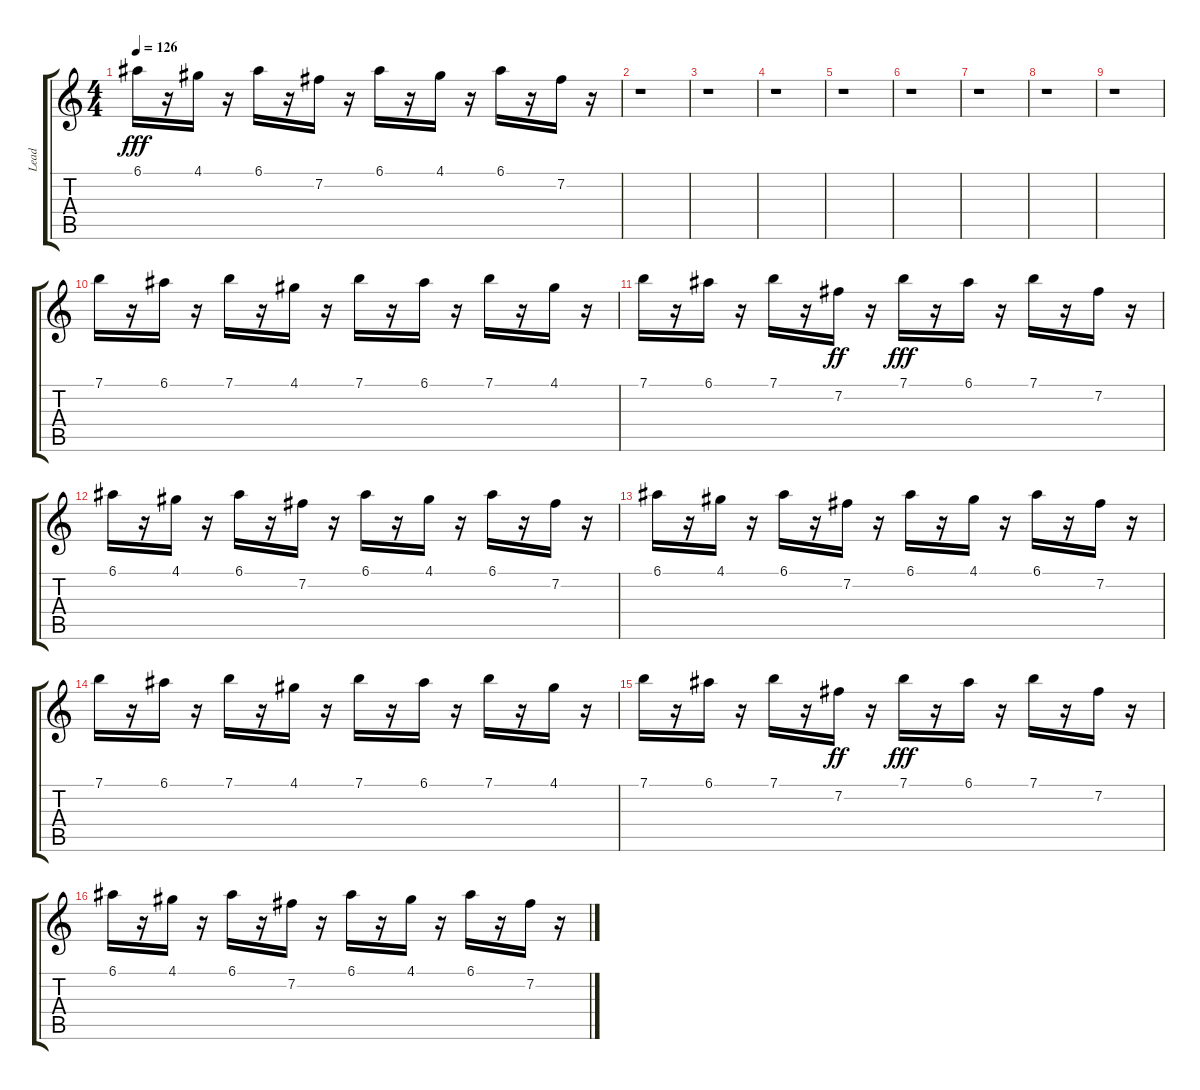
\track ("Lead" "Lead") {instrument distortionguitar}
\staff {score tabs}
\tuning (E4 B3 G3 D3 A2 E2) {hide}
\ts (4 4)
\tempo 126
\clef g2
\ks c
6.1.16{dy fff} r.16 4.1.16 r.16 6.1.16 r.16 7.2.16 r.16 6.1.16 r.16 4.1.16 r.16 6.1.16 r.16 7.2.16 r.16 |
r.1 |
r.1 |
r.1 |
r.1 |
r.1 |
r.1 |
r.1 |
r.1 |
7.1.16 r.16 6.1.16 r.16 7.1.16 r.16 4.1.16 r.16 7.1.16 r.16 6.1.16 r.16 7.1.16 r.16 4.1.16 r.16 |
7.1.16 r.16 6.1.16 r.16 7.1.16 r.16 7.2.16{dy ff} r.16 7.1.16{dy fff} r.16 6.1.16 r.16 7.1.16 r.16 7.2.16 r.16 |
6.1.16 r.16 4.1.16 r.16 6.1.16 r.16 7.2.16 r.16 6.1.16 r.16 4.1.16 r.16 6.1.16 r.16 7.2.16 r.16 |
6.1.16 r.16 4.1.16 r.16 6.1.16 r.16 7.2.16 r.16 6.1.16 r.16 4.1.16 r.16 6.1.16 r.16 7.2.16 r.16 |
7.1.16 r.16 6.1.16 r.16 7.1.16 r.16 4.1.16 r.16 7.1.16 r.16 6.1.16 r.16 7.1.16 r.16 4.1.16 r.16 |
7.1.16 r.16 6.1.16 r.16 7.1.16 r.16 7.2.16{dy ff} r.16 7.1.16{dy fff} r.16 6.1.16 r.16 7.1.16 r.16 7.2.16 r.16 |
6.1.16 r.16 4.1.16 r.16 6.1.16 r.16 7.2.16 r.16 6.1.16 r.16 4.1.16 r.16 6.1.16 r.16 7.2.16 r.16
